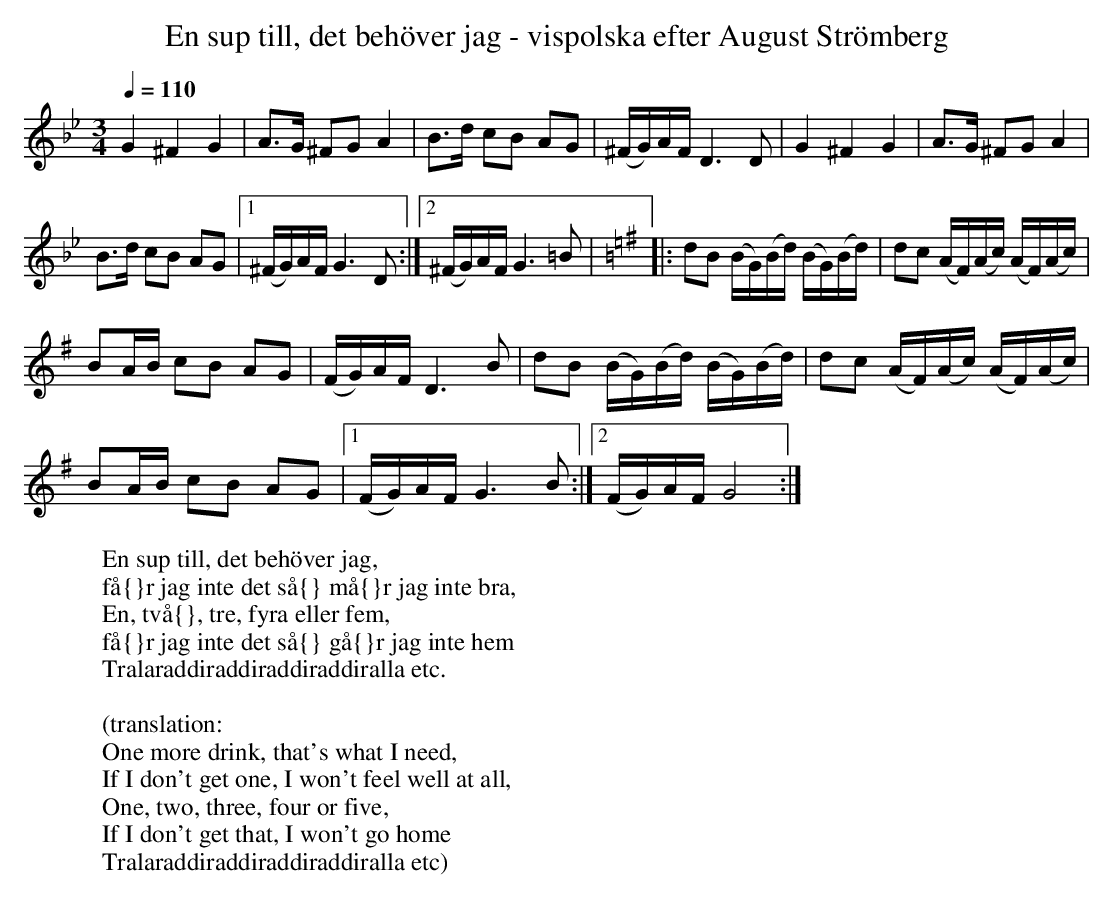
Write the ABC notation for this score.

X:1
T:En sup till, det behöver jag - vispolska efter August Strömberg
Q:1/4=110
M:3/4
L:1/8
K:Gm
G2 ^F2 G2|A>G ^FG A2|B>d cB AG|(^F/G/)A/F/ D3D|\
G2 ^F2 G2|A>G ^FG A2|
B>d cB AG|1 (^F/G/)A/F/ G3D:|2 (^F/G/)A/F/ G3 =B|\
K:G
L:1/16
|:d2B2 (BG)(Bd) (BG)(Bd)|d2c2 (AF)(Ac) (AF)(Ac)|
B2AB c2B2 A2G2|(FG)AF D6 B2|\
d2B2 (BG)(Bd) (BG)(Bd)|d2c2 (AF)(Ac) (AF)(Ac)|
B2AB c2B2 A2G2\
|1 (FG)AF G6 B2:|2 (FG)AF G8:|
W:En sup till, det behöver jag,
W:f\aa{}r jag inte det s\aa{} m\aa{}r jag inte bra,
W:En, tv\aa{}, tre, fyra eller fem,
W:f\aa{}r jag inte det s\aa{} g\aa{}r jag inte hem
W:Tralaraddiraddiraddiraddiralla etc.
W:
W:(translation:
W:One more drink, that's what I need,
W:If I don't get one, I won't feel well at all,
W:One, two, three, four or five,
W:If I don't get that, I won't go home
W:Tralaraddiraddiraddiraddiralla etc)
